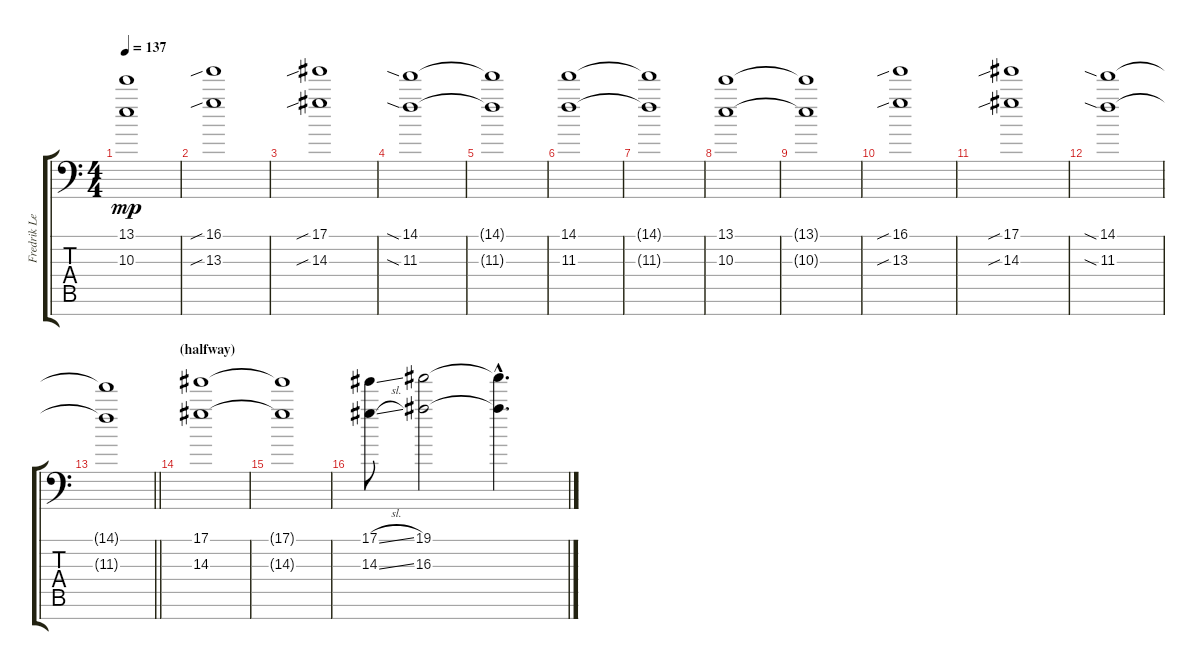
\track ("Fredrik Lead" "Fredrik Le") {instrument overdrivenguitar}
\staff {score tabs}
\tuning (Eb4 Bb3 Gb3 Db3 Ab2 Eb2 Bb1) {hide}
\ts (4 4)
\tempo 137
\clef f4
\ks c
(13.1{t} 10.3{t}).1{dy mp} |
(16.1{sib} 13.3{sib}).1 |
(17.1{sib} 14.3{sib}).1 |
(14.1{sia} 11.3{sia}).1 |
(14.1{t} 11.3{t}).1 |
(14.1 11.3).1 |
(14.1{t} 11.3{t}).1 |
(13.1 10.3).1 |
(13.1{t} 10.3{t}).1 |
(16.1{sib} 13.3{sib}).1 |
(17.1{sib} 14.3{sib}).1 |
(14.1{sia} 11.3{sia}).1 |
\barLineRight lightlight
(14.1{t} 11.3{t}).1 |
\section ("" "(halfway)")
(17.1 14.3).1{volume 12} |
(17.1{t} 14.3{t}).1 |
(17.1{sl} 14.3{sl}).8 (19.1 16.3).2 (19.1{hac t} 16.3{hac t}).4{d}
